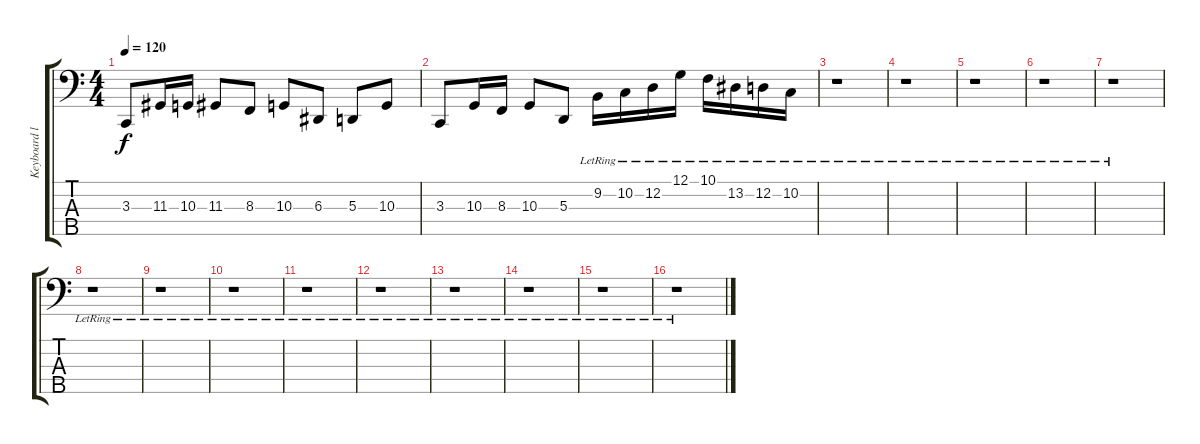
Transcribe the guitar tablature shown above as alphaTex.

\track ("Keyboard left hand" "Keyboard l") {instrument harpsichord}
\staff {score tabs}
\tuning (G2 D2 A1 E1 B0) {hide}
\ts (4 4)
\tempo 120
\clef f4
\ks c
3.3.8{dy f} 11.3.16 10.3.16 11.3.8 8.3.8 10.3.8 6.3.8 5.3.8 10.3.8 |
3.3.8 10.3.16 8.3.16 10.3.8 5.3.8 9.2{lr}.16 10.2{lr}.16 12.2{lr}.16 12.1{lr}.16 10.1{lr}.16 13.2{lr}.16 12.2{lr}.16 10.2{lr}.16 |
r.1 |
r.1 |
r.1 |
r.1 |
r.1 |
r.1 |
r.1 |
r.1 |
r.1 |
r.1 |
r.1 |
r.1 |
r.1 |
r.1
